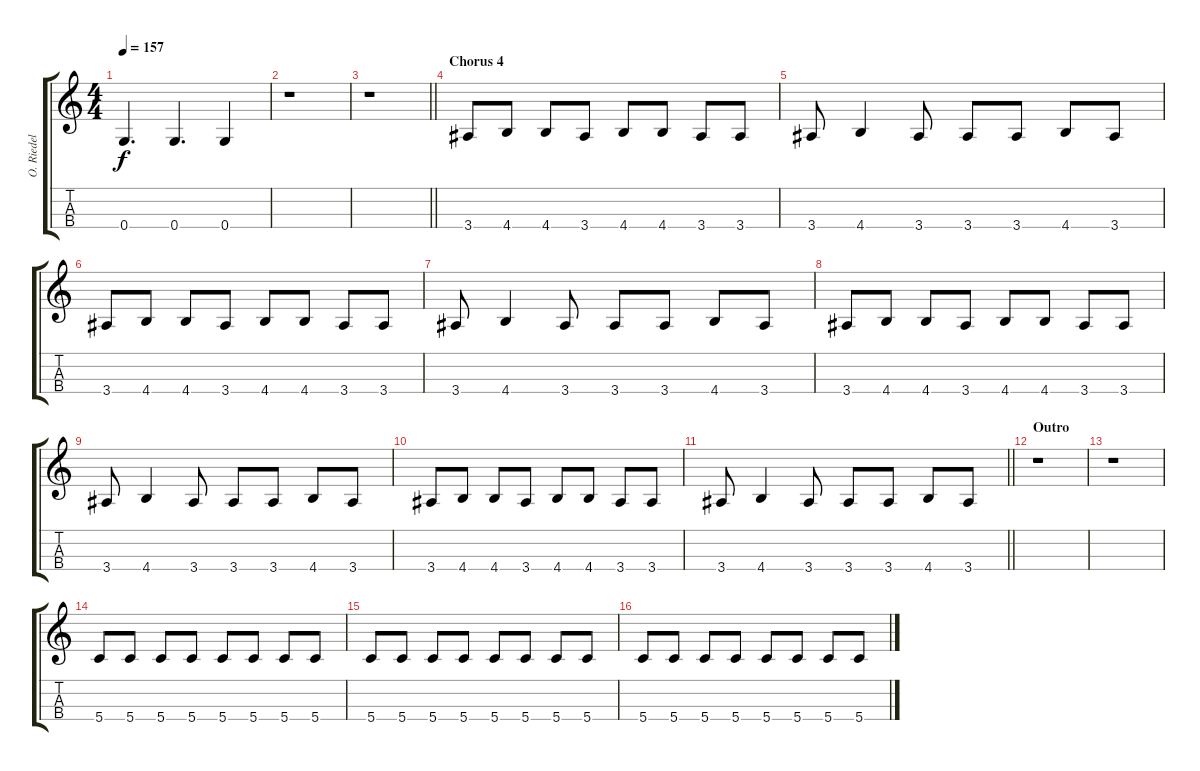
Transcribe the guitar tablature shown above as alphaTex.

\track ("O. Riedel" "O. Riedel") {instrument acousticguitarsteel}
\staff {score tabs}
\tuning (A2 E2 C2 G2) {hide}
\ts (4 4)
\tempo 157
\clef g2
\ks c
0.4.4{d dy f} 0.4.4{d} 0.4.4 |
r.1 |
\barLineRight lightlight
r.1 |
\section ("" "Chorus 4")
3.4.8 4.4.8 4.4.8 3.4.8 4.4.8 4.4.8 3.4.8 3.4.8 |
3.4.8 4.4.4 3.4.8 3.4.8 3.4.8 4.4.8 3.4.8 |
3.4.8 4.4.8 4.4.8 3.4.8 4.4.8 4.4.8 3.4.8 3.4.8 |
3.4.8 4.4.4 3.4.8 3.4.8 3.4.8 4.4.8 3.4.8 |
3.4.8 4.4.8 4.4.8 3.4.8 4.4.8 4.4.8 3.4.8 3.4.8 |
3.4.8 4.4.4 3.4.8 3.4.8 3.4.8 4.4.8 3.4.8 |
3.4.8 4.4.8 4.4.8 3.4.8 4.4.8 4.4.8 3.4.8 3.4.8 |
\barLineRight lightlight
3.4.8 4.4.4 3.4.8 3.4.8 3.4.8 4.4.8 3.4.8 |
\section ("" "Outro")
r.1 |
r.1 |
5.4.8 5.4.8 5.4.8 5.4.8 5.4.8 5.4.8 5.4.8 5.4.8 |
5.4.8 5.4.8 5.4.8 5.4.8 5.4.8 5.4.8 5.4.8 5.4.8 |
5.4.8 5.4.8 5.4.8 5.4.8 5.4.8 5.4.8 5.4.8 5.4.8
